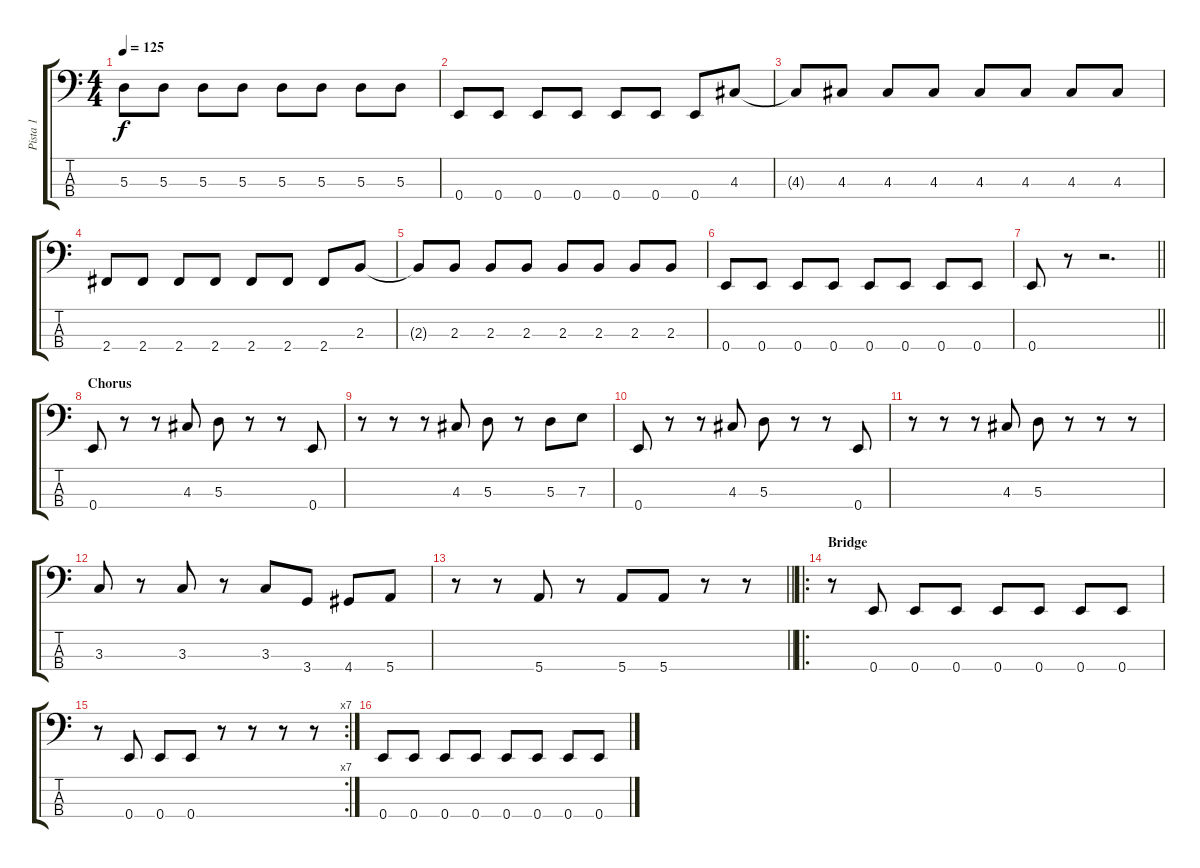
\track ("Pista 1" "Pista 1") {instrument electricbassfinger}
\staff {score tabs}
\tuning (G2 D2 A1 E1) {hide}
\ts (4 4)
\tempo 125
\clef f4
\ks c
5.3{t}.8{dy f} 5.3.8 5.3.8 5.3.8 5.3.8 5.3.8 5.3.8 5.3.8 |
0.4.8 0.4.8 0.4.8 0.4.8 0.4.8 0.4.8 0.4.8 4.3.8 |
4.3{t}.8 4.3.8 4.3.8 4.3.8 4.3.8 4.3.8 4.3.8 4.3.8 |
2.4.8 2.4.8 2.4.8 2.4.8 2.4.8 2.4.8 2.4.8 2.3.8 |
2.3{t}.8 2.3.8 2.3.8 2.3.8 2.3.8 2.3.8 2.3.8 2.3.8 |
0.4.8 0.4.8 0.4.8 0.4.8 0.4.8 0.4.8 0.4.8 0.4.8 |
\barLineRight lightlight
0.4.8 r.8 r.2{d} |
\section ("" "Chorus")
0.4.8 r.8 r.8 4.3.8 5.3.8 r.8 r.8 0.4.8 |
r.8 r.8 r.8 4.3.8 5.3.8 r.8 5.3.8 7.3.8 |
0.4.8 r.8 r.8 4.3.8 5.3.8 r.8 r.8 0.4.8 |
r.8 r.8 r.8 4.3.8 5.3.8 r.8 r.8 r.8 |
3.3.8 r.8 3.3.8 r.8 3.3.8 3.4.8 4.4.8 5.4.8 |
\barLineRight lightlight
r.8 r.8 5.4.8 r.8 5.4.8 5.4.8 r.8 r.8 |
\ro
\section ("" "Bridge")
r.8 0.4.8 0.4.8 0.4.8 0.4.8 0.4.8 0.4.8 0.4.8 |
\rc 7
r.8 0.4.8 0.4.8 0.4.8 r.8 r.8 r.8 r.8 |
0.4.8 0.4.8 0.4.8 0.4.8 0.4.8 0.4.8 0.4.8 0.4.8
